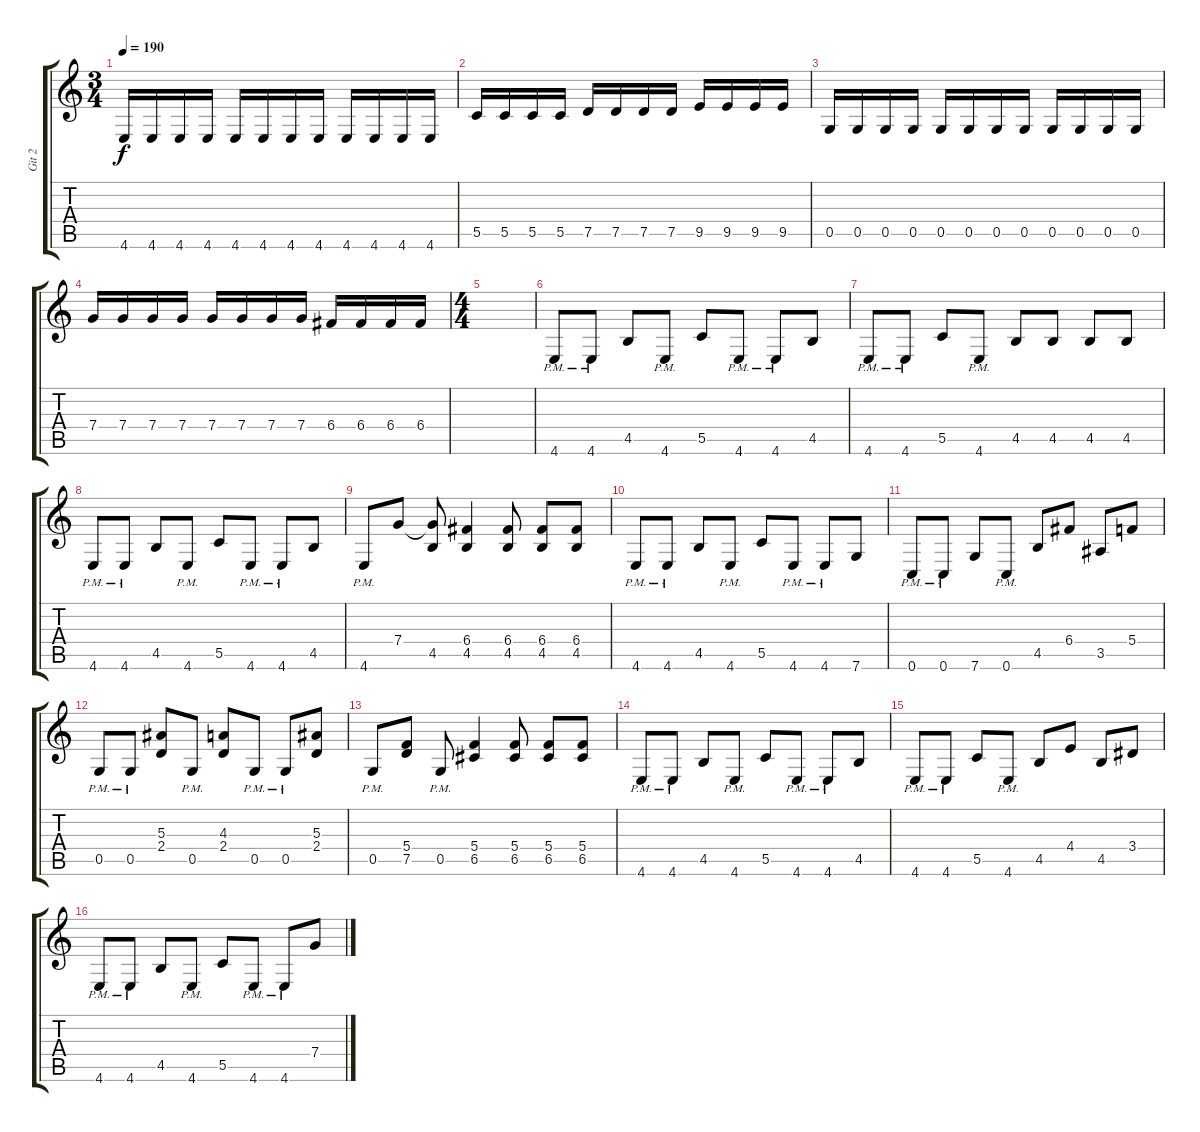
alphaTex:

\track ("Git 2" "Git 2") {instrument distortionguitar}
\staff {score tabs}
\tuning (D4 A3 F3 C3 G2 C2) {hide}
\ts (3 4)
\tempo 190
\clef g2
\ks c
4.6.16{dy f} 4.6.16 4.6.16 4.6.16 4.6.16 4.6.16 4.6.16 4.6.16 4.6.16 4.6.16 4.6.16 4.6.16 |
5.5.16 5.5.16 5.5.16 5.5.16 7.5.16 7.5.16 7.5.16 7.5.16 9.5.16 9.5.16 9.5.16 9.5.16 |
0.5.16 0.5.16 0.5.16 0.5.16 0.5.16 0.5.16 0.5.16 0.5.16 0.5.16 0.5.16 0.5.16 0.5.16 |
7.4.16 7.4.16 7.4.16 7.4.16 7.4.16 7.4.16 7.4.16 7.4.16 6.4.16 6.4.16 6.4.16 6.4.16 |
\ts (4 4)
|
4.6{pm}.8 4.6{pm}.8 4.5.8 4.6{pm}.8 5.5.8 4.6{pm}.8 4.6{pm}.8 4.5.8 |
4.6{pm}.8 4.6{pm}.8 5.5.8 4.6{pm}.8 4.5.8 4.5.8 4.5.8 4.5.8 |
4.6{pm}.8 4.6{pm}.8 4.5.8 4.6{pm}.8 5.5.8 4.6{pm}.8 4.6{pm}.8 4.5.8 |
4.6{pm}.8 7.4.8 (7.4{t} 4.5).8 (6.4 4.5).4 (6.4 4.5).8 (6.4 4.5).8 (6.4 4.5).8 |
4.6{pm}.8 4.6{pm}.8 4.5.8 4.6{pm}.8 5.5.8 4.6{pm}.8 4.6{pm}.8 7.6.8 |
0.6{pm}.8 0.6{pm}.8 7.6.8 0.6{pm}.8 4.5.8 6.4.8 3.5.8 5.4.8 |
0.5{pm}.8 0.5{pm}.8 (5.3 2.4).8 0.5{pm}.8 (4.3 2.4).8 0.5{pm}.8 0.5{pm}.8 (5.3 2.4).8 |
0.5{pm}.8 (5.4 7.5).8 0.5{pm}.8 (5.4 6.5).4 (5.4 6.5).8 (5.4 6.5).8 (5.4 6.5).8 |
4.6{pm}.8 4.6{pm}.8 4.5.8 4.6{pm}.8 5.5.8 4.6{pm}.8 4.6{pm}.8 4.5.8 |
4.6{pm}.8 4.6{pm}.8 5.5.8 4.6{pm}.8 4.5.8 4.4.8 4.5.8 3.4.8 |
4.6{pm}.8 4.6{pm}.8 4.5.8 4.6{pm}.8 5.5.8 4.6{pm}.8 4.6{pm}.8 7.4.8
